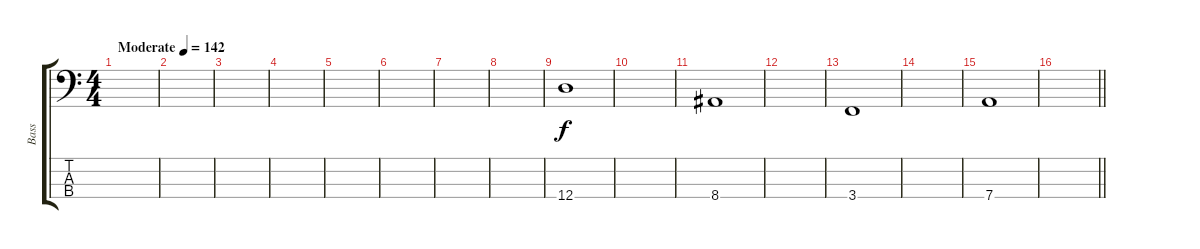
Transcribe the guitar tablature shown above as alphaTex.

\track ("Bass" "Bass") {instrument electricbassfinger}
\staff {score tabs}
\tuning (G2 D2 A1 D1) {hide}
\ts (4 4)
\tempo (142 "Moderate")
\clef f4
\ks c
|
|
|
|
|
|
|
|
12.4.1 |
|
8.4.1 |
|
3.4.1 |
|
7.4.1 |
\barLineRight lightlight
